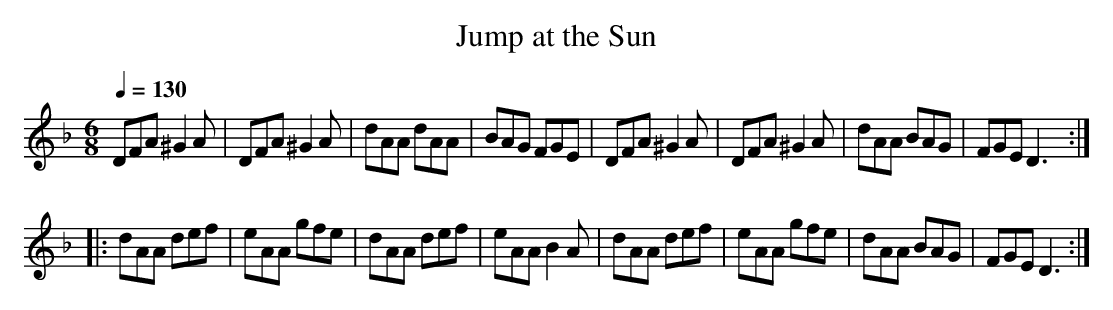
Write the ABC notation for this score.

X:1
T:Jump at the Sun
Q:1/4=130
M:6/8
L:1/8
K:Dm
DFA ^G2 A|DFA ^G2 A|dAA dAA|BAG FGE|\
DFA ^G2 A|DFA ^G2 A|dAA BAG|FGE D3 :|
|: dAA def|eAA gfe|dAA def|eAA B2 A|\
dAA def|eAA gfe|dAA BAG|FGE D3 :|
